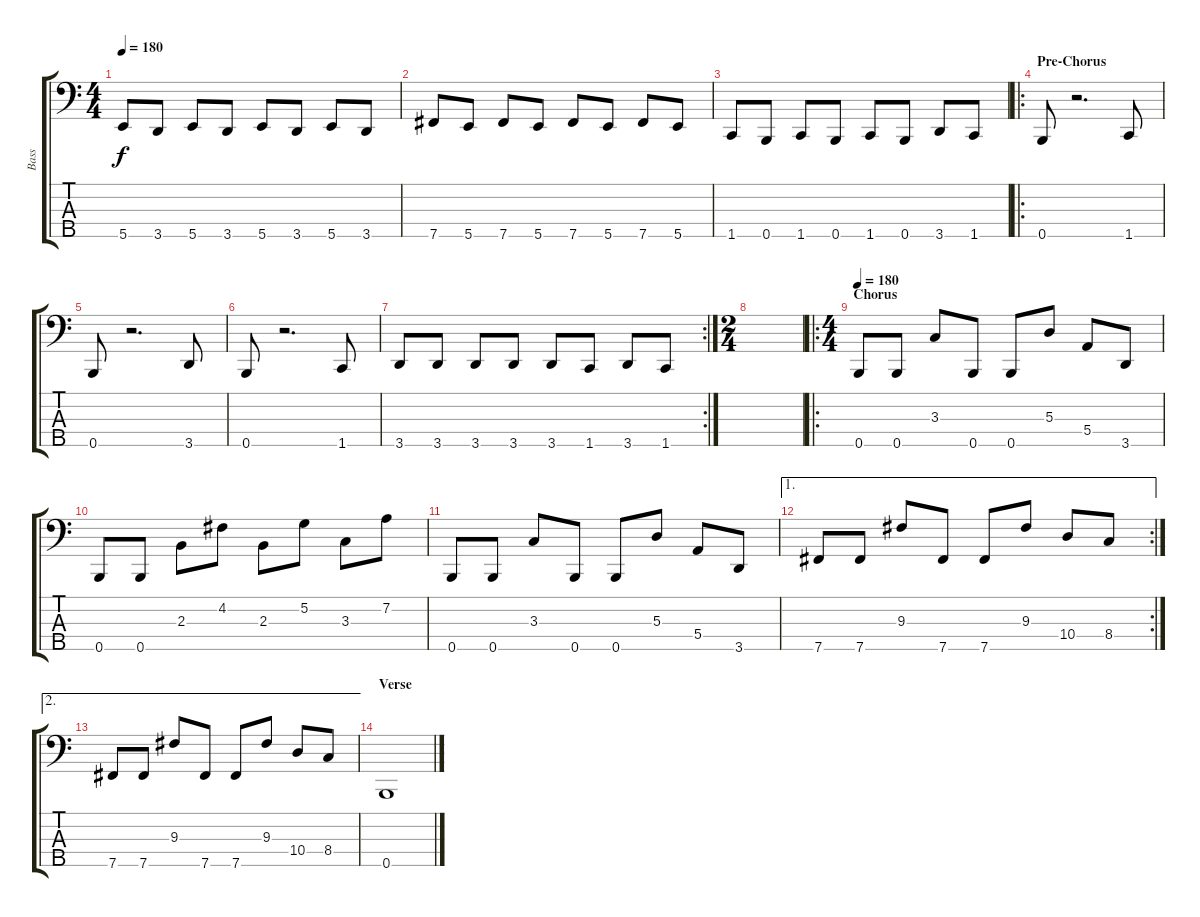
\track ("Bass" "Bass") {instrument electricbasspick}
\staff {score tabs}
\tuning (G2 D2 A1 E1 B0) {hide}
\ts (4 4)
\tempo 180
\clef f4
\ks c
5.5.8{dy f} 3.5.8 5.5.8 3.5.8 5.5.8 3.5.8 5.5.8 3.5.8 |
7.5.8 5.5.8 7.5.8 5.5.8 7.5.8 5.5.8 7.5.8 5.5.8 |
1.5.8 0.5.8 1.5.8 0.5.8 1.5.8 0.5.8 3.5.8 1.5.8 |
\ro
\section ("" "Pre-Chorus")
0.5.8 r.2{d} 1.5.8 |
0.5.8 r.2{d} 3.5.8 |
0.5.8 r.2{d} 1.5.8 |
\rc 2
3.5.8 3.5.8 3.5.8 3.5.8 3.5.8 1.5.8 3.5.8 1.5.8 |
\ts (2 4)
|
\ro
\ts (4 4)
\section ("" "Chorus")
\tempo 180
0.5.8{volume 13} 0.5.8 3.3.8 0.5.8 0.5.8 5.3.8 5.4.8 3.5.8 |
0.5.8 0.5.8 2.3.8 4.2.8 2.3.8 5.2.8 3.3.8 7.2.8 |
0.5.8 0.5.8 3.3.8 0.5.8 0.5.8 5.3.8 5.4.8 3.5.8 |
\ae 1
\rc 2
7.5.8 7.5.8 9.3.8 7.5.8 7.5.8 9.3.8 10.4.8 8.4.8 |
\ae 2
7.5.8 7.5.8 9.3.8 7.5.8 7.5.8 9.3.8 10.4.8 8.4.8 |
\section ("" "Verse")
0.5.1
